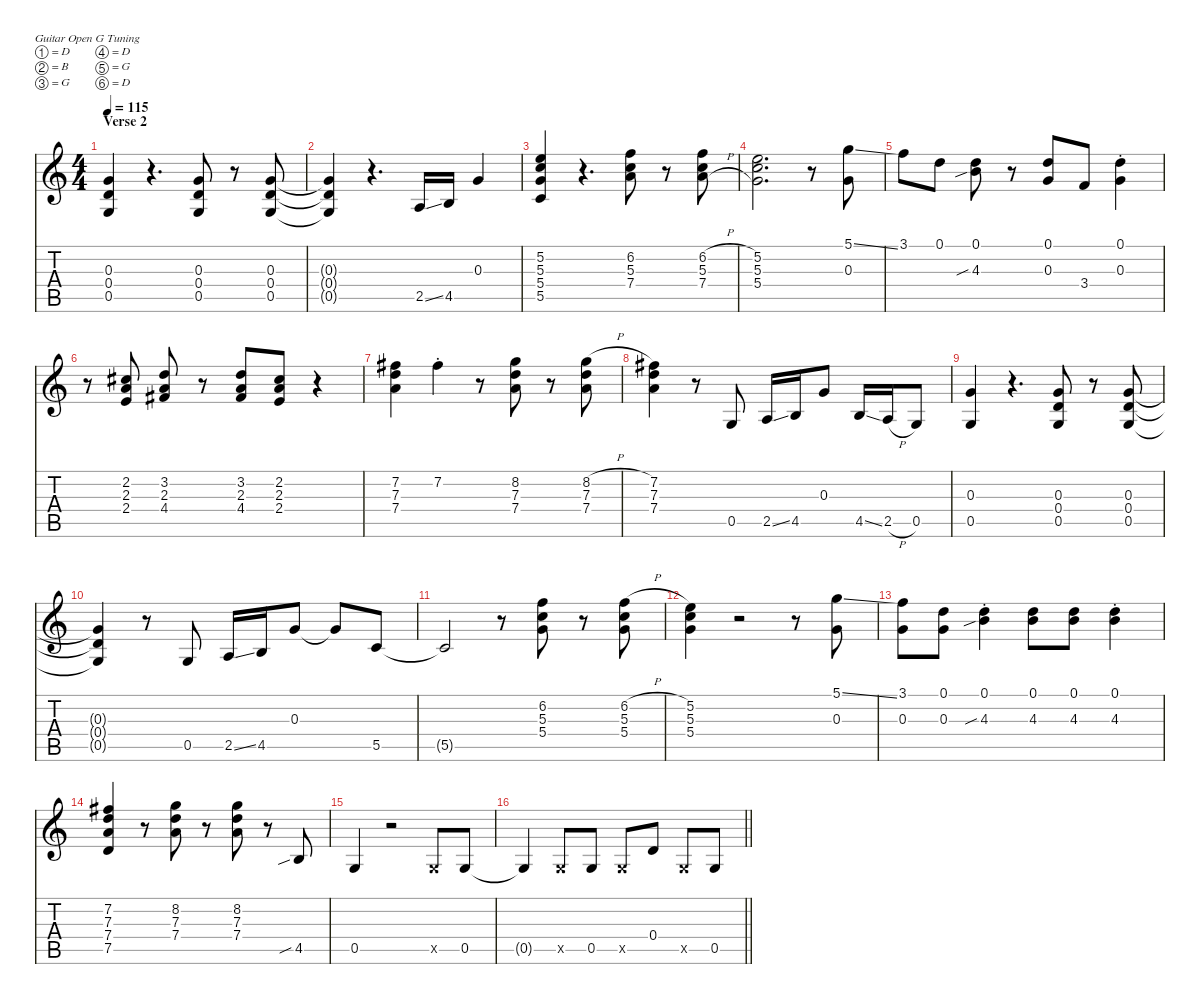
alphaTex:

\defaultSystemsLayout 4
\hideDynamics
\bracketExtendMode nobrackets
\singleTrackTrackNamePolicy hidden
\multiTrackTrackNamePolicy hidden
\otherSystemsTrackNameOrientation horizontal
\track ("Guitar 1 Right" "od.guit.") {defaultSystemsLayout 4 instrument overdrivenguitar}
\staff {score tabs}
\tuning (D4 B3 G3 D3 G2 D2)
\ts (4 4)
\section ("" "Verse 2")
\tempo 115
\clef g2
\ks c
(0.3 0.4 0.5).4{dy f} r.4{d} (0.3 0.4 0.5).8 r.8 (0.3 0.4 0.5).8 |
(0.3{t} 0.4{t} 0.5{t}).4 r.4{d} 2.5{ss}.16 4.5.16 0.3.4 |
(5.2 5.3 5.4 5.5).4 r.4{d} (6.2 5.3 7.4).8 r.8 (6.2{h} 5.3 7.4{h}).8 |
(5.2 5.3 5.4).2{d} r.8 (5.1{ss} 0.3).8 |
3.1.8 0.1.8 (0.1 4.3{sib}).8 r.8 (0.1 0.3).8 3.4.8 (0.1{st} 0.3{st}).4 |
r.8 (2.2{acc #} 2.3 2.4).8 (3.2 2.3 4.4{acc #}).8 r.8 (3.2 2.3 4.4{acc #}).8 (2.2{acc #} 2.3 2.4).8 r.4 |
(7.2{acc #} 7.3 7.4).4 7.2{st acc #}.4 r.8 (8.2 7.3 7.4).8 r.8 (8.2{h} 7.3 7.4).8 |
(7.2{acc #} 7.3 7.4).4 r.8 0.5.8 2.5{ss}.16 4.5.16 0.3.8 4.5{ss}.16 2.5{h}.16 0.5.8{dy fff} |
(0.3 0.5).4{dy f} r.4{d} (0.3 0.4 0.5).8 r.8 (0.3 0.4 0.5).8 |
(0.3{t} 0.4{t} 0.5{t}).4 r.8 0.5.8 2.5{ss}.16 4.5.16 0.3.8 0.3{t}.8 5.5.8 |
5.5{t}.2 r.8 (6.2 5.3 5.4).8 r.8 (6.2{h} 5.3 5.4).8 |
(5.2 5.3 5.4).4 r.2 r.8 (5.1{ss} 0.3).8 |
(3.1 0.3).8 (0.1 0.3).8 (0.1{st} 4.3{sib st}).4 (0.1 4.3).8 (0.1 4.3).8 (0.1{st} 4.3{st}).4 |
(7.2{acc #} 7.3 7.4 7.5).4 r.8 (8.2 7.3 7.4).8 r.8 (8.2 7.3 7.4).8 r.8 4.5{sib}.8 |
0.5.4 r.2 0.5{x}.8 0.5.8 |
\barLineRight lightlight
0.5{t}.4 0.5{x}.8 0.5.8 0.5{x}.8 0.4.8 0.5{x}.8 0.5.8
